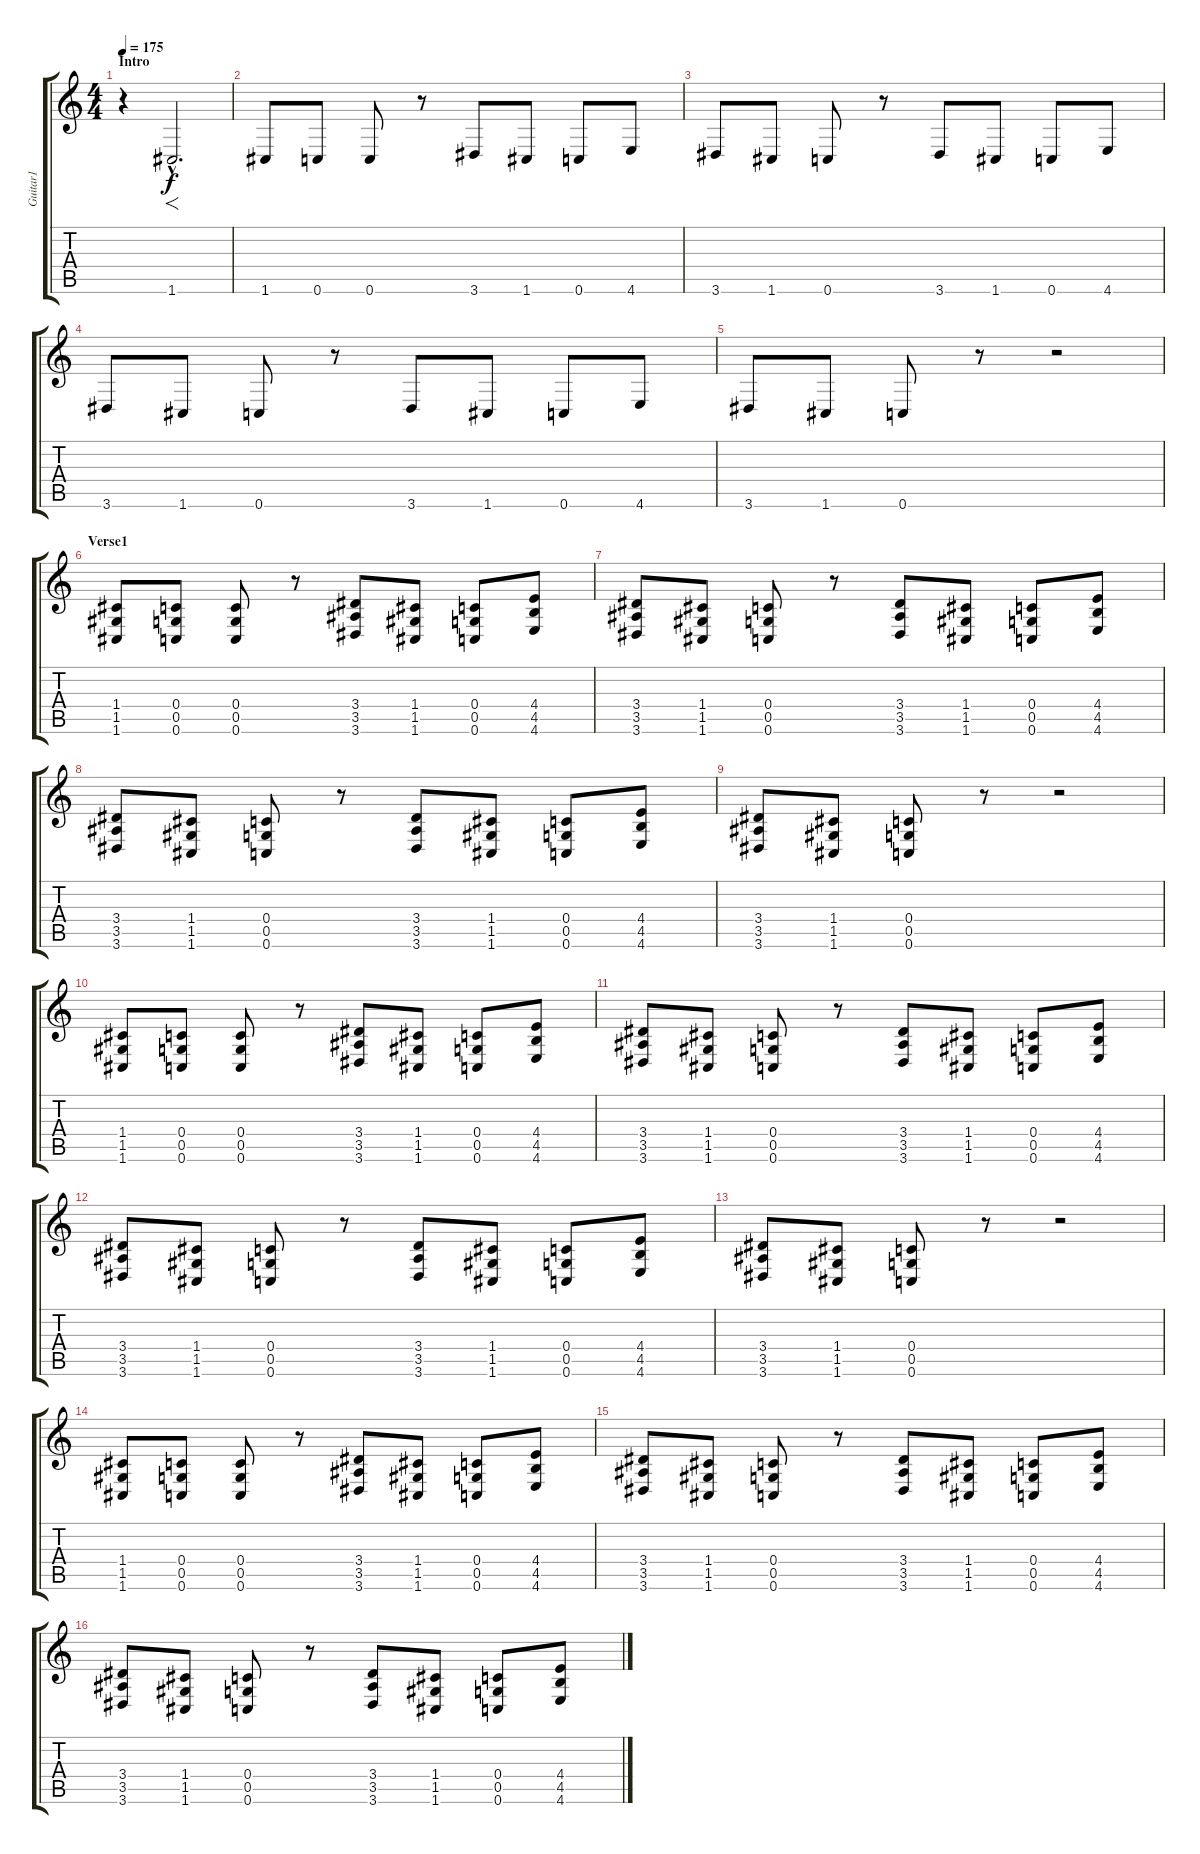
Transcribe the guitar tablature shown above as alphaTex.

\track ("Guitar1" "Guitar1") {instrument distortionguitar}
\staff {score tabs}
\tuning (D4 A3 F3 C3 G2 C2) {hide}
\ts (4 4)
\section ("" "Intro")
\tempo 175
\clef g2
\ks c
r.4{dy f instrument distortionguitar} 1.6{hac}.2{f d volume 16} |
1.6.8{volume 10 balance 6} 0.6.8 0.6.8 r.8 3.6.8 1.6.8 0.6.8 4.6.8 |
3.6.8 1.6.8 0.6.8 r.8 3.6.8{balance 10} 1.6.8 0.6.8 4.6.8 |
3.6.8 1.6.8 0.6.8 r.8 3.6.8{balance 6} 1.6.8 0.6.8 4.6.8 |
3.6.8 1.6.8 0.6.8 r.8 r.2 |
\section ("" "Verse1")
(1.4 1.5 1.6).8{volume 13 balance 6} (0.4 0.5 0.6).8 (0.4 0.5 0.6).8 r.8 (3.4 3.5 3.6).8 (1.4 1.5 1.6).8 (0.4 0.5 0.6).8 (4.4 4.5 4.6).8 |
(3.4 3.5 3.6).8 (1.4 1.5 1.6).8 (0.4 0.5 0.6).8 r.8 (3.4 3.5 3.6).8 (1.4 1.5 1.6).8 (0.4 0.5 0.6).8 (4.4 4.5 4.6).8 |
(3.4 3.5 3.6).8 (1.4 1.5 1.6).8 (0.4 0.5 0.6).8 r.8 (3.4 3.5 3.6).8 (1.4 1.5 1.6).8 (0.4 0.5 0.6).8 (4.4 4.5 4.6).8 |
(3.4 3.5 3.6).8 (1.4 1.5 1.6).8 (0.4 0.5 0.6).8 r.8 r.2 |
(1.4 1.5 1.6).8 (0.4 0.5 0.6).8 (0.4 0.5 0.6).8 r.8 (3.4 3.5 3.6).8 (1.4 1.5 1.6).8 (0.4 0.5 0.6).8 (4.4 4.5 4.6).8 |
(3.4 3.5 3.6).8 (1.4 1.5 1.6).8 (0.4 0.5 0.6).8 r.8 (3.4 3.5 3.6).8 (1.4 1.5 1.6).8 (0.4 0.5 0.6).8 (4.4 4.5 4.6).8 |
(3.4 3.5 3.6).8 (1.4 1.5 1.6).8 (0.4 0.5 0.6).8 r.8 (3.4 3.5 3.6).8 (1.4 1.5 1.6).8 (0.4 0.5 0.6).8 (4.4 4.5 4.6).8 |
(3.4 3.5 3.6).8 (1.4 1.5 1.6).8 (0.4 0.5 0.6).8 r.8 r.2 |
(1.4 1.5 1.6).8 (0.4 0.5 0.6).8 (0.4 0.5 0.6).8 r.8 (3.4 3.5 3.6).8 (1.4 1.5 1.6).8 (0.4 0.5 0.6).8 (4.4 4.5 4.6).8 |
(3.4 3.5 3.6).8 (1.4 1.5 1.6).8 (0.4 0.5 0.6).8 r.8 (3.4 3.5 3.6).8 (1.4 1.5 1.6).8 (0.4 0.5 0.6).8 (4.4 4.5 4.6).8 |
(3.4 3.5 3.6).8 (1.4 1.5 1.6).8 (0.4 0.5 0.6).8 r.8 (3.4 3.5 3.6).8 (1.4 1.5 1.6).8 (0.4 0.5 0.6).8 (4.4 4.5 4.6).8
